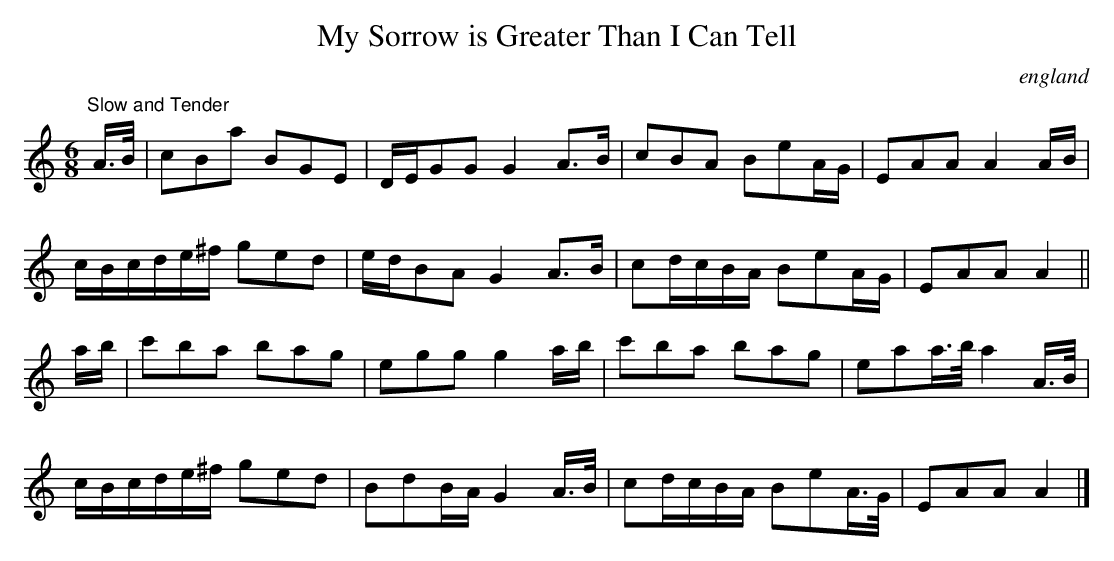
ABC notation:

X:1
T:My Sorrow is Greater Than I Can Tell
O:england
L:1/8
M:6/8
K:C
"Slow and Tender"
A/>B/|cBa BGE|D/E/GG G2 A>B|cBA BeA/G/|EAA A2 A/B/|
c/B/c/d/e/^f/ ged|e/d/BA G2 A>B|cd/c/B/A/ BeA/G/|EAA A2||
a/b/|c'ba bag|egg g2 a/b/|c'ba bag|eaa/>b/ a2 A/>B/|
c/B/c/d/e/^f/ ged|BdB/A/ G2 A/>B/|cd/c/B/A/ BeA/>G/|EAA A2|]
